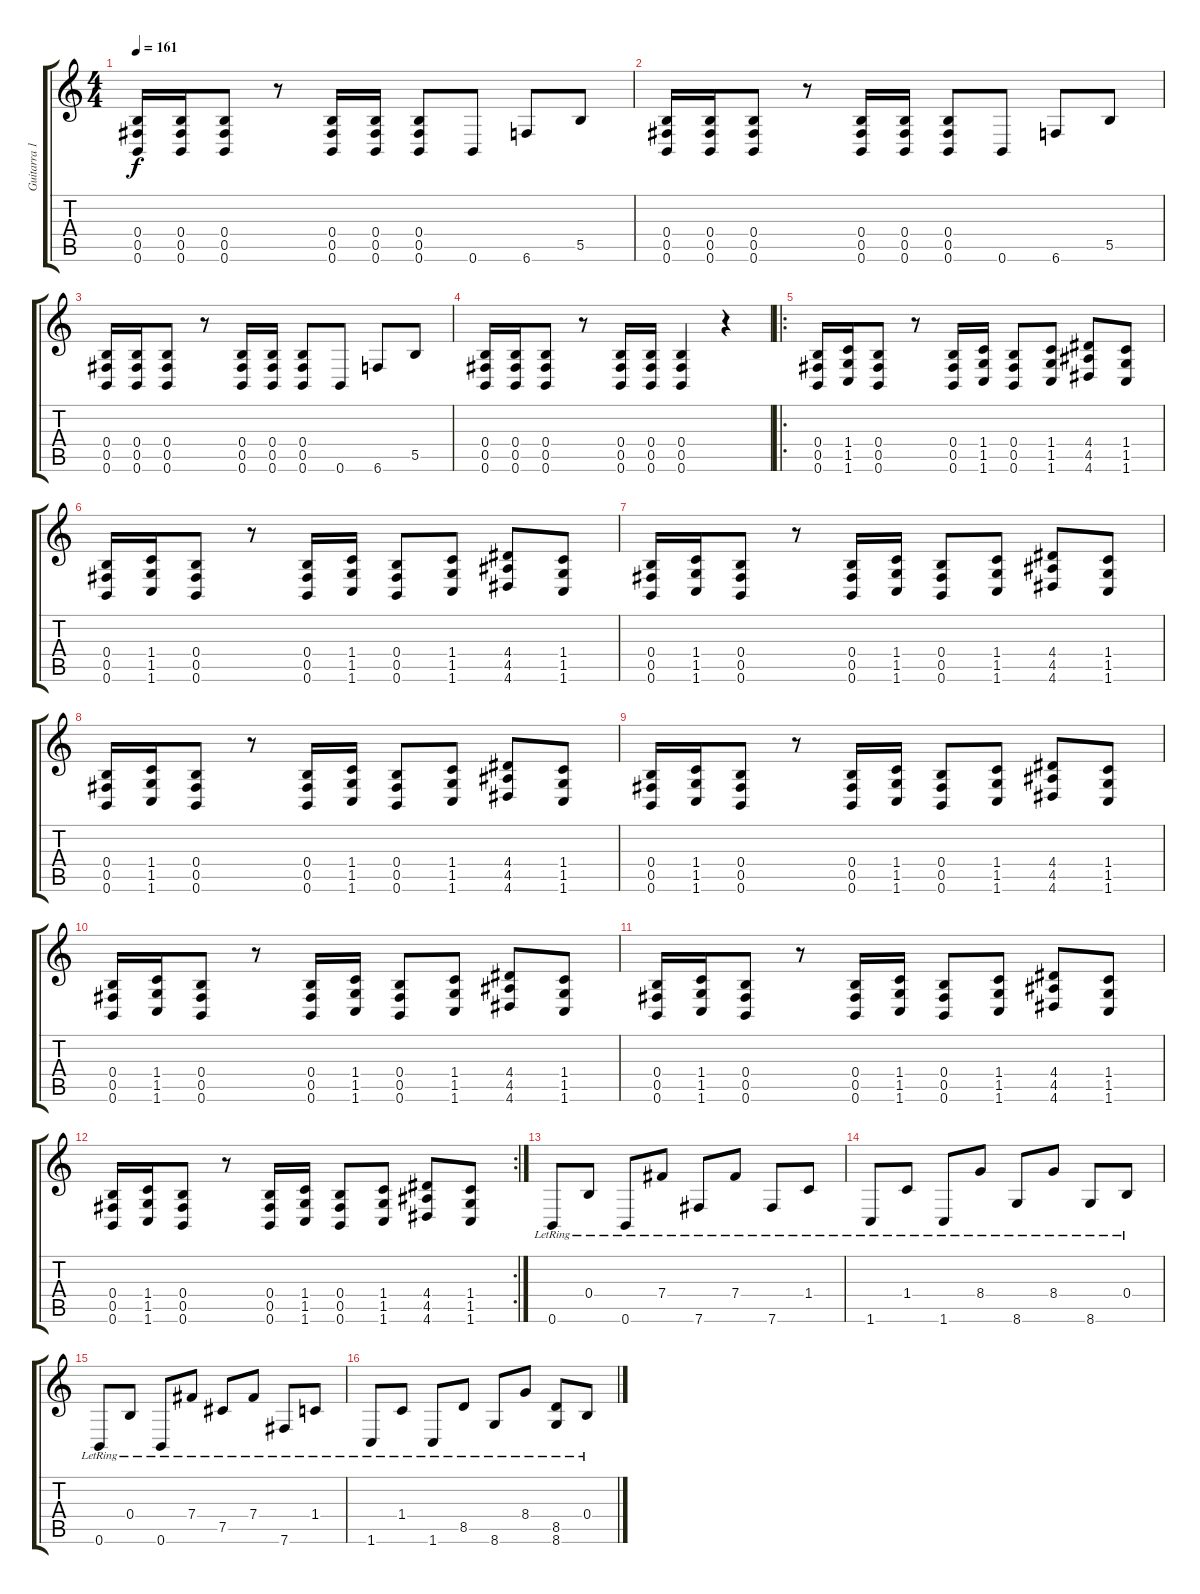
\track ("Guitarra 1" "Guitarra 1") {instrument distortionguitar}
\staff {score tabs}
\tuning (Db4 Ab3 E3 B2 Gb2 B1) {hide}
\ts (4 4)
\tempo 161
\clef g2
\ks c
(0.4 0.5 0.6).16{dy f} (0.4 0.5 0.6).16 (0.4 0.5 0.6).8 r.8 (0.4 0.5 0.6).16 (0.4 0.5 0.6).16 (0.4 0.5 0.6).8 0.6.8 6.6.8 5.5.8 |
(0.4 0.5 0.6).16 (0.4 0.5 0.6).16 (0.4 0.5 0.6).8 r.8 (0.4 0.5 0.6).16 (0.4 0.5 0.6).16 (0.4 0.5 0.6).8 0.6.8 6.6.8 5.5.8 |
(0.4 0.5 0.6).16 (0.4 0.5 0.6).16 (0.4 0.5 0.6).8 r.8 (0.4 0.5 0.6).16 (0.4 0.5 0.6).16 (0.4 0.5 0.6).8 0.6.8 6.6.8 5.5.8 |
(0.4 0.5 0.6).16 (0.4 0.5 0.6).16 (0.4 0.5 0.6).8 r.8 (0.4 0.5 0.6).16 (0.4 0.5 0.6).16 (0.4 0.5 0.6).4 r.4 |
\ro
(0.4 0.5 0.6).16 (1.4 1.5 1.6).16 (0.4 0.5 0.6).8 r.8 (0.4 0.5 0.6).16 (1.4 1.5 1.6).16 (0.4 0.5 0.6).8 (1.4 1.5 1.6).8 (4.4 4.5 4.6).8 (1.4 1.5 1.6).8 |
(0.4 0.5 0.6).16 (1.4 1.5 1.6).16 (0.4 0.5 0.6).8 r.8 (0.4 0.5 0.6).16 (1.4 1.5 1.6).16 (0.4 0.5 0.6).8 (1.4 1.5 1.6).8 (4.4 4.5 4.6).8 (1.4 1.5 1.6).8 |
(0.4 0.5 0.6).16 (1.4 1.5 1.6).16 (0.4 0.5 0.6).8 r.8 (0.4 0.5 0.6).16 (1.4 1.5 1.6).16 (0.4 0.5 0.6).8 (1.4 1.5 1.6).8 (4.4 4.5 4.6).8 (1.4 1.5 1.6).8 |
(0.4 0.5 0.6).16 (1.4 1.5 1.6).16 (0.4 0.5 0.6).8 r.8 (0.4 0.5 0.6).16 (1.4 1.5 1.6).16 (0.4 0.5 0.6).8 (1.4 1.5 1.6).8 (4.4 4.5 4.6).8 (1.4 1.5 1.6).8 |
(0.4 0.5 0.6).16 (1.4 1.5 1.6).16 (0.4 0.5 0.6).8 r.8 (0.4 0.5 0.6).16 (1.4 1.5 1.6).16 (0.4 0.5 0.6).8 (1.4 1.5 1.6).8 (4.4 4.5 4.6).8 (1.4 1.5 1.6).8 |
(0.4 0.5 0.6).16 (1.4 1.5 1.6).16 (0.4 0.5 0.6).8 r.8 (0.4 0.5 0.6).16 (1.4 1.5 1.6).16 (0.4 0.5 0.6).8 (1.4 1.5 1.6).8 (4.4 4.5 4.6).8 (1.4 1.5 1.6).8 |
(0.4 0.5 0.6).16 (1.4 1.5 1.6).16 (0.4 0.5 0.6).8 r.8 (0.4 0.5 0.6).16 (1.4 1.5 1.6).16 (0.4 0.5 0.6).8 (1.4 1.5 1.6).8 (4.4 4.5 4.6).8 (1.4 1.5 1.6).8 |
\rc 2
(0.4 0.5 0.6).16 (1.4 1.5 1.6).16 (0.4 0.5 0.6).8 r.8 (0.4 0.5 0.6).16 (1.4 1.5 1.6).16 (0.4 0.5 0.6).8 (1.4 1.5 1.6).8 (4.4 4.5 4.6).8 (1.4 1.5 1.6).8 |
0.6{lr}.8 0.4{lr}.8 0.6{lr}.8 7.4{lr}.8 7.6{lr}.8 7.4{lr}.8 7.6{lr}.8 1.4{lr}.8 |
1.6{lr}.8 1.4{lr}.8 1.6{lr}.8 8.4{lr}.8 8.6{lr}.8 8.4{lr}.8 8.6{lr}.8 0.4{lr}.8 |
0.6{lr}.8 0.4{lr}.8 0.6{lr}.8 7.4{lr}.8 7.5{lr}.8 7.4{lr}.8 7.6{lr}.8 1.4{lr}.8 |
1.6{lr}.8 1.4{lr}.8 1.6{lr}.8 8.5{lr}.8 8.6{lr}.8 8.4{lr}.8 (8.5{lr} 8.6{lr}).8 0.4{lr}.8
